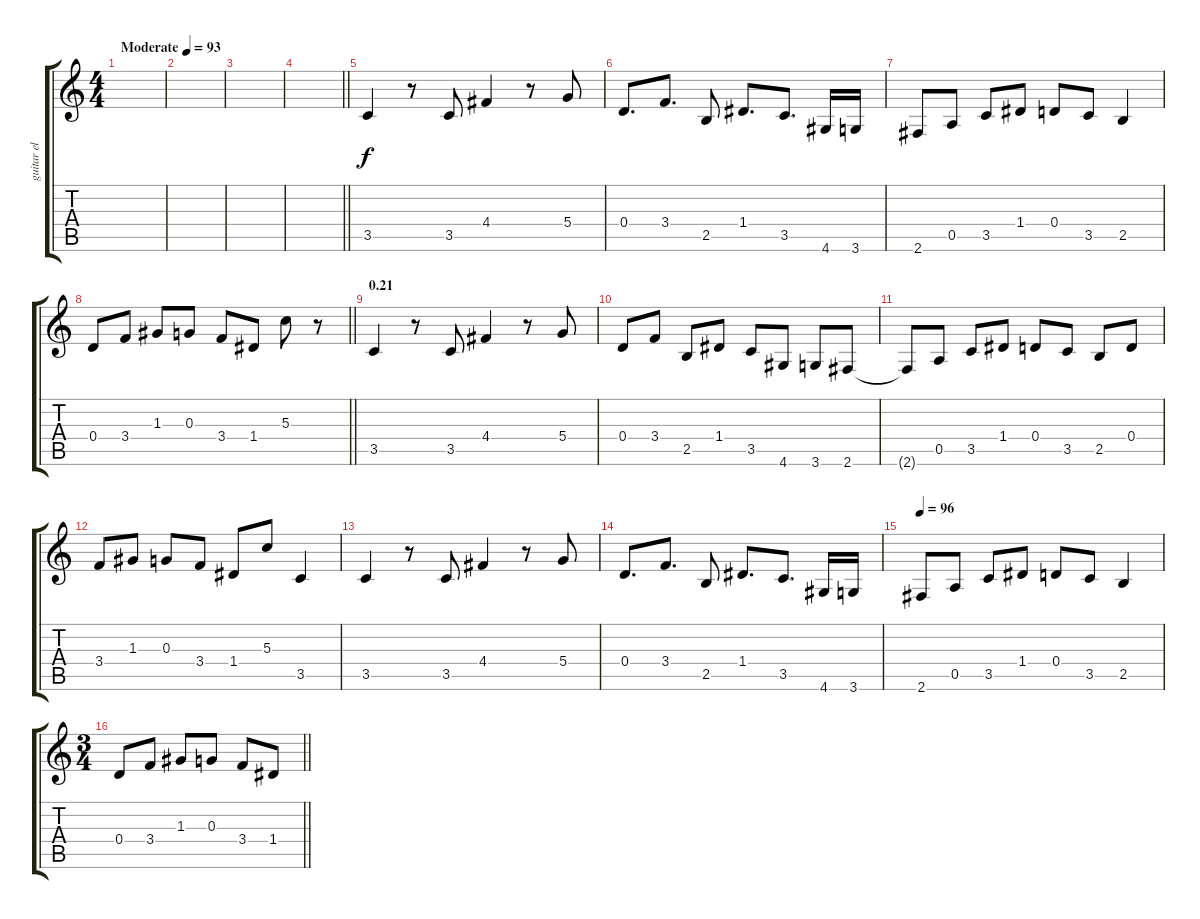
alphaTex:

\track ("guitar el" "guitar el") {instrument distortionguitar}
\staff {score tabs}
\tuning (E4 B3 G3 D3 A2 E2) {hide}
\ts (4 4)
\tempo (93 "Moderate")
\clef g2
\ks c
|
|
|
\barLineRight lightlight
|
3.5.4 r.8 3.5.8 4.4.4 r.8 5.4.8 |
0.4.8{d} 3.4.8{d} 2.5.8 1.4.8{d} 3.5.8{d} 4.6.16 3.6.16 |
2.6.8 0.5.8 3.5.8 1.4.8 0.4.8 3.5.8 2.5.4 |
\barLineRight lightlight
0.4.8 3.4.8 1.3.8 0.3.8 3.4.8 1.4.8 5.3.8 r.8 |
\section ("" "0.21")
3.5.4 r.8 3.5.8 4.4.4 r.8 5.4.8 |
0.4.8 3.4.8 2.5.8 1.4.8 3.5.8 4.6.8 3.6.8 2.6.8 |
2.6{t}.8 0.5.8 3.5.8 1.4.8 0.4.8 3.5.8 2.5.8 0.4.8 |
3.4.8 1.3.8 0.3.8 3.4.8 1.4.8 5.3.8 3.5.4 |
3.5.4 r.8 3.5.8 4.4.4 r.8 5.4.8 |
0.4.8{d} 3.4.8{d} 2.5.8 1.4.8{d} 3.5.8{d} 4.6.16 3.6.16 |
\tempo 96
2.6.8 0.5.8 3.5.8 1.4.8 0.4.8 3.5.8 2.5.4 |
\ts (3 4)
\barLineRight lightlight
0.4.8 3.4.8 1.3.8 0.3.8 3.4.8 1.4.8
